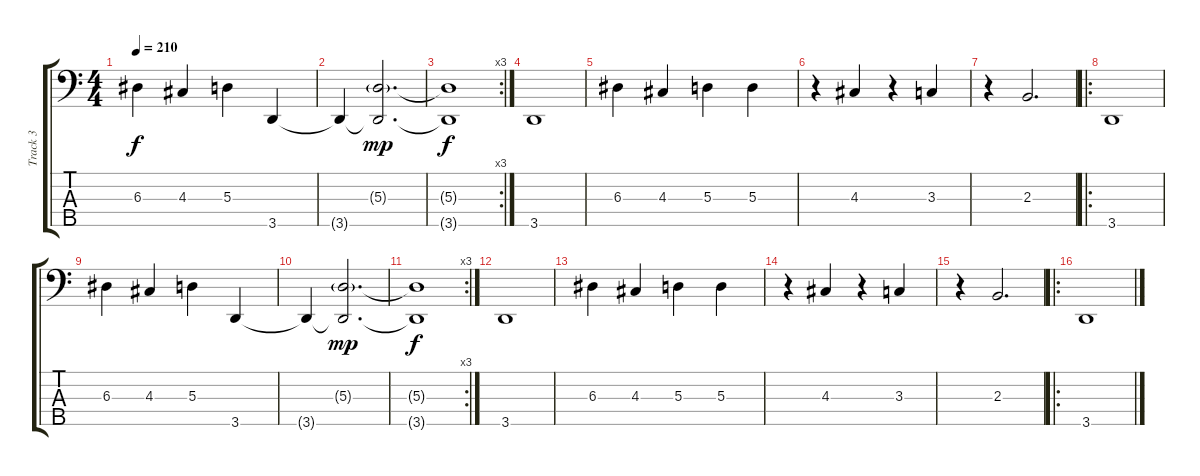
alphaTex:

\track ("Track 3" "Track 3") {instrument electricbassfinger}
\staff {score tabs}
\tuning (G2 D2 A1 E1 B0) {hide}
\ts (4 4)
\tempo 210
\clef f4
\ks c
6.3.4{dy f} 4.3.4 5.3.4 3.5.4 |
3.5{t}.4 (5.3{g} 3.5{t}).2{d dy mp} |
\rc 3
(5.3{t} 3.5{t}).1{dy f} |
3.5.1 |
6.3.4 4.3.4 5.3.4 5.3.4 |
r.4 4.3.4 r.4 3.3.4 |
r.4 2.3.2{d} |
\ro
3.5.1 |
6.3.4 4.3.4 5.3.4 3.5.4 |
3.5{t}.4 (5.3{g} 3.5{t}).2{d dy mp} |
\rc 3
(5.3{t} 3.5{t}).1{dy f} |
3.5.1 |
6.3.4 4.3.4 5.3.4 5.3.4 |
r.4 4.3.4 r.4 3.3.4 |
r.4 2.3.2{d} |
\ro
3.5.1
